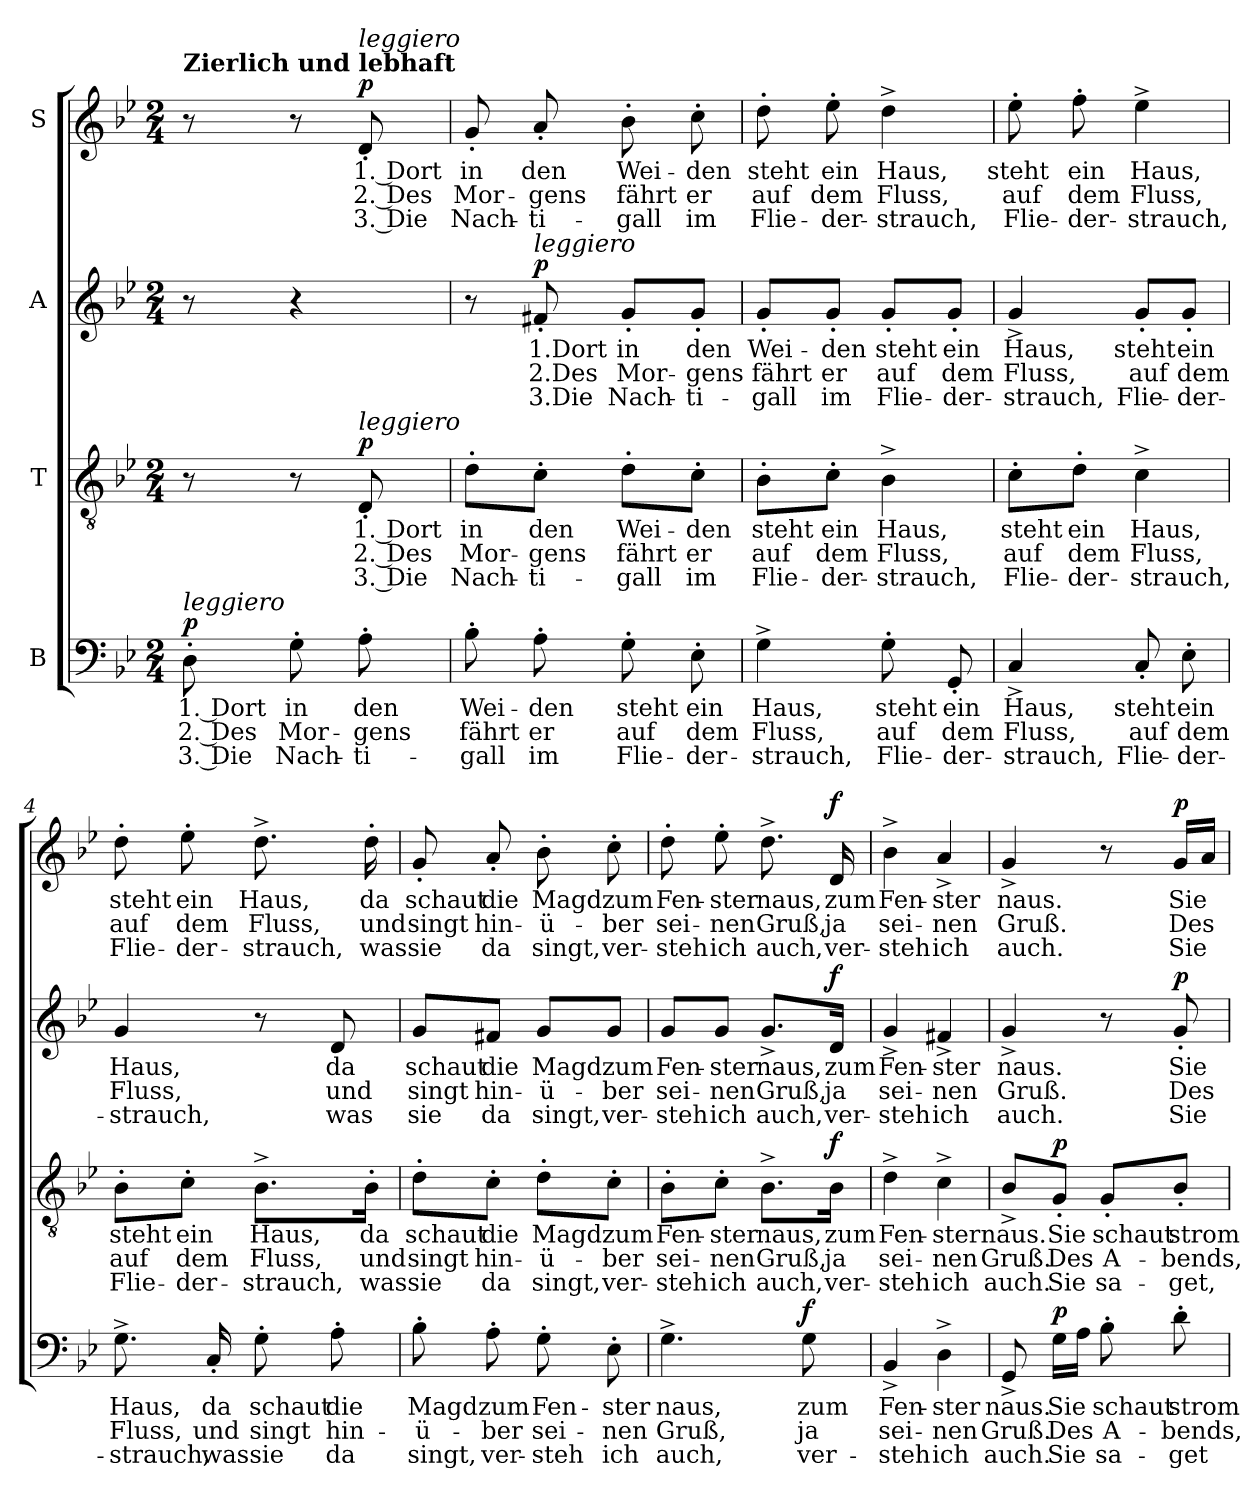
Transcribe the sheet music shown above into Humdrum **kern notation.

**kern	**text	**text	**text	**dynam	**kern	**text	**text	**text	**dynam	**kern	**text	**text	**text	**dynam	**kern	**text	**text	**text	**dynam
*part4	*part4	*part4	*part4	*part4	*part3	*part3	*part3	*part3	*part3	*part2	*part2	*part2	*part2	*part2	*part1	*part1	*part1	*part1	*part1
*staff4	*staff4	*staff4	*staff4	*staff4	*staff3	*staff3	*staff3	*staff3	*staff3	*staff2	*staff2	*staff2	*staff2	*staff2	*staff1	*staff1	*staff1	*staff1	*staff1
*I"B	*	*	*	*	*I"T	*	*	*	*	*I"A	*	*	*	*	*I"S	*	*	*	*
*clefF4	*	*	*	*	*clefGv2	*	*	*	*	*clefG2	*	*	*	*	*clefG2	*	*	*	*
*k[b-e-]	*	*	*	*	*k[b-e-]	*	*	*	*	*k[b-e-]	*	*	*	*	*k[b-e-]	*	*	*	*
*M2/4	*	*	*	*	*M2/4	*	*	*	*	*M2/4	*	*	*	*	*M2/4	*	*	*	*
=	=	=	=	=	=	=	=	=	=	=	=	=	=	=	=	=	=	=	=
!	!	!	!	!	!	!	!	!	!	!	!	!	!	!	!LO:TX:a:B:t=Zierlich und lebhaft	!	!	!	!
!LO:TX:a:i:t=leggiero	!	!	!	!	!	!	!	!	!	!	!	!	!	!	!	!	!	!	!
!	!	!	!	!LO:DY:a	!	!	!	!	!	!	!	!	!	!	!	!	!	!	!
8D'\	1. Dort	2. Des	3. Die	p	8r	.	.	.	.	8r	.	.	.	.	8r	.	.	.	.
8G'\	in	Mor-	Nach-	.	8r	.	.	.	.	4r	.	.	.	.	8r	.	.	.	.
!	!	!	!	!	!	!	!	!	!	!	!	!	!	!	!LO:TX:a:i:t=leggiero	!	!	!	!
!	!	!	!	!	!LO:TX:a:i:t=leggiero	!	!	!	!	!	!	!	!	!	!	!	!	!	!
!	!	!	!	!	!	!	!	!	!LO:DY:a	!	!	!	!	!	!	!	!	!	!LO:DY:a
8A'\	den	gens	ti-	.	8D'/	1. Dort	2. Des	3. Die	p	.	.	.	.	.	8d'/	1. Dort	2. Des	3. Die	p
=1	=1	=1	=1	=1	=1	=1	=1	=1	=1	=1	=1	=1	=1	=1	=1	=1	=1	=1	=1
8B-'\	Wei-	fährt	gall	.	8d'\L	in	Mor-	Nach-	.	8r	.	.	.	.	8g'/	in	Mor-	Nach-	.
!	!	!	!	!	!	!	!	!	!	!LO:TX:a:i:t=leggiero	!	!	!	!	!	!	!	!	!
!	!	!	!	!	!	!	!	!	!	!	!	!	!	!LO:DY:a	!	!	!	!	!
8A'\	den	er	im	.	8c'\J	den	-gens	-ti-	.	8f#X'/	1.Dort	2.Des	3.Die	p	8a'/	den	-gens	-ti-	.
8G'\	steht	auf	Flie-	.	8d'\L	Wei-	fährt	-gall	.	8g'/L	in	Mor-	Nach-	.	8b-'\	Wei-	fährt	-gall	.
8E-'\	ein	dem	der-	.	8c'\J	-den	er	im	.	8g'/J	den	gens	ti-	.	8cc'\	-den	er	im	.
=2	=2	=2	=2	=2	=2	=2	=2	=2	=2	=2	=2	=2	=2	=2	=2	=2	=2	=2	=2
4G^\	Haus,	Fluss,	strauch,	.	8B-'\L	steht	auf	Flie-	.	8g'/L	Wei-	fährt	gall	.	8dd'\	steht	auf	Flie-	.
.	.	.	.	.	8c'\J	ein	dem	-der-	.	8g'/J	den	er	im	.	8ee-'\	ein	dem	-der-	.
8G'\	steht	auf	Flie-	.	4B-^\	Haus,	Fluss,	-strauch,	.	8g'/L	steht	auf	Flie-	.	4dd^\	Haus,	Fluss,	-strauch,	.
8GG'/	ein	dem	der-	.	.	.	.	.	.	8g'/J	ein	dem	der-	.	.	.	.	.	.
=3	=3	=3	=3	=3	=3	=3	=3	=3	=3	=3	=3	=3	=3	=3	=3	=3	=3	=3	=3
4C^/	Haus,	Fluss,	strauch,	.	8c'\L	steht	auf	Flie-	.	4g^/	Haus,	Fluss,	strauch,	.	8ee-'\	steht	auf	Flie-	.
.	.	.	.	.	8d'\J	ein	dem	-der-	.	.	.	.	.	.	8ff'\	ein	dem	-der-	.
8C'/	steht	auf	Flie-	.	4c^\	Haus,	Fluss,	-strauch,	.	8g'/L	steht	auf	Flie-	.	4ee-^\	Haus,	Fluss,	-strauch,	.
8E-'\	ein	dem	der-	.	.	.	.	.	.	8g'/J	ein	dem	der-	.	.	.	.	.	.
!!LO:LB:g=z
=4	=4	=4	=4	=4	=4	=4	=4	=4	=4	=4	=4	=4	=4	=4	=4	=4	=4	=4	=4
8.G^\	Haus,	Fluss,	strauch,	.	8B-'\L	steht	auf	Flie-	.	4g/	Haus,	Fluss,	strauch,	.	8dd'\	steht	auf	Flie-	.
.	.	.	.	.	8c'\J	ein	dem	-der-	.	.	.	.	.	.	8ee-'\	ein	dem	-der-	.
16C'/	da	und	was	.	.	.	.	.	.	.	.	.	.	.	.	.	.	.	.
8G'\	schaut	singt	sie	.	8.B-^\L	Haus,	Fluss,	-strauch,	.	8r	.	.	.	.	8.dd^\	Haus,	Fluss,	-strauch,	.
8A'\	die	hin-	da	.	.	.	.	.	.	8d/	da	und	was	.	.	.	.	.	.
.	.	.	.	.	16B-'\Jk	da	und	was	.	.	.	.	.	.	16dd'\	da	und	was	.
=5	=5	=5	=5	=5	=5	=5	=5	=5	=5	=5	=5	=5	=5	=5	=5	=5	=5	=5	=5
8B-'\	Magd	ü-	singt,	.	8d'\L	schaut	singt	sie	.	8g/L	schaut	singt	sie	.	8g'/	schaut	singt	sie	.
8A'\	zum	ber	ver-	.	8c'\J	die	hin-	da	.	8f#X/J	die	hin-	da	.	8a'/	die	hin-	da	.
8G'\	Fen-	sei-	steh	.	8d'\L	Magd	-ü-	singt,	.	8g/L	Magd	ü-	singt,	.	8b-'\	Magd	-ü-	singt,	.
8E-'\	ster	nen	ich	.	8c'\J	zum	-ber	ver-	.	8g/J	zum	ber	ver-	.	8cc'\	zum	-ber	ver-	.
=6	=6	=6	=6	=6	=6	=6	=6	=6	=6	=6	=6	=6	=6	=6	=6	=6	=6	=6	=6
4.G^\	naus,	Gruß,	auch,	.	8B-'\L	Fen-	sei-	-steh	.	8g/L	Fen-	sei-	steh	.	8dd'\	Fen-	sei-	-steh	.
.	.	.	.	.	8c'\J	-ster	-nen	ich	.	8g/J	ster	nen	ich	.	8ee-'\	-ster	-nen	ich	.
.	.	.	.	.	8.B-^\L	naus,	Gruß,	auch,	.	8.g^/L	naus,	Gruß,	auch,	.	8.dd^\	naus,	Gruß,	auch,	.
!	!	!	!	!LO:DY:a	!	!	!	!	!	!	!	!	!	!	!	!	!	!	!
8G\	zum	ja	ver-	f	.	.	.	.	.	.	.	.	.	.	.	.	.	.	.
!	!	!	!	!	!	!	!	!	!LO:DY:a	!	!	!	!	!LO:DY:a	!	!	!	!	!LO:DY:a
.	.	.	.	.	16B-\Jk	zum	ja	ver-	f	16d/Jk	zum	ja	ver-	f	16d/	zum	ja	ver-	f
=7	=7	=7	=7	=7	=7	=7	=7	=7	=7	=7	=7	=7	=7	=7	=7	=7	=7	=7	=7
4BB-^/	Fen-	sei-	steh	.	4d^\	Fen-	sei-	-steh	.	4g^/	Fen-	sei-	steh	.	4b-^\	Fen-	sei-	-steh	.
4D^\	ster	nen	ich	.	4c^\	-ster	-nen	ich	.	4f#X^/	ster	nen	ich	.	4a^/	-ster	-nen	ich	.
=8	=8	=8	=8	=8	=8	=8	=8	=8	=8	=8	=8	=8	=8	=8	=8	=8	=8	=8	=8
8GG^/	naus.	Gruß.	auch.	.	8B-^/L	naus.	Gruß.	auch.	.	4g^/	naus.	Gruß.	auch.	.	4g^/	naus.	Gruß.	auch.	.
!	!	!	!	!LO:DY:a	!	!	!	!	!LO:DY:a	!	!	!	!	!	!	!	!	!	!
16G\LL	Sie	Des	Sie	p	8G'/J	Sie	Des	Sie	p	.	.	.	.	.	.	.	.	.	.
16A\JJ	.	.	.	.	.	.	.	.	.	.	.	.	.	.	.	.	.	.	.
8B-'\	schaut	A-	sa-	.	8G'/L	schaut	A-	sa-	.	8r	.	.	.	.	8r	.	.	.	.
!	!	!	!	!	!	!	!	!	!	!	!	!	!	!LO:DY:a	!	!	!	!	!LO:DY:a
8d'\	strom-	bends,	get	.	8B-'/J	strom-	bends,	get,	.	8g'/	Sie	Des	Sie	p	16g/LL	Sie	Des	Sie	p
.	.	.	.	.	.	.	.	.	.	.	.	.	.	.	16a/JJ	.	.	.	.
=	=	=	=	=	=	=	=	=	=	=	=	=	=	=	=	=	=	=	=
*-	*-	*-	*-	*-	*-	*-	*-	*-	*-	*-	*-	*-	*-	*-	*-	*-	*-	*-	*-
